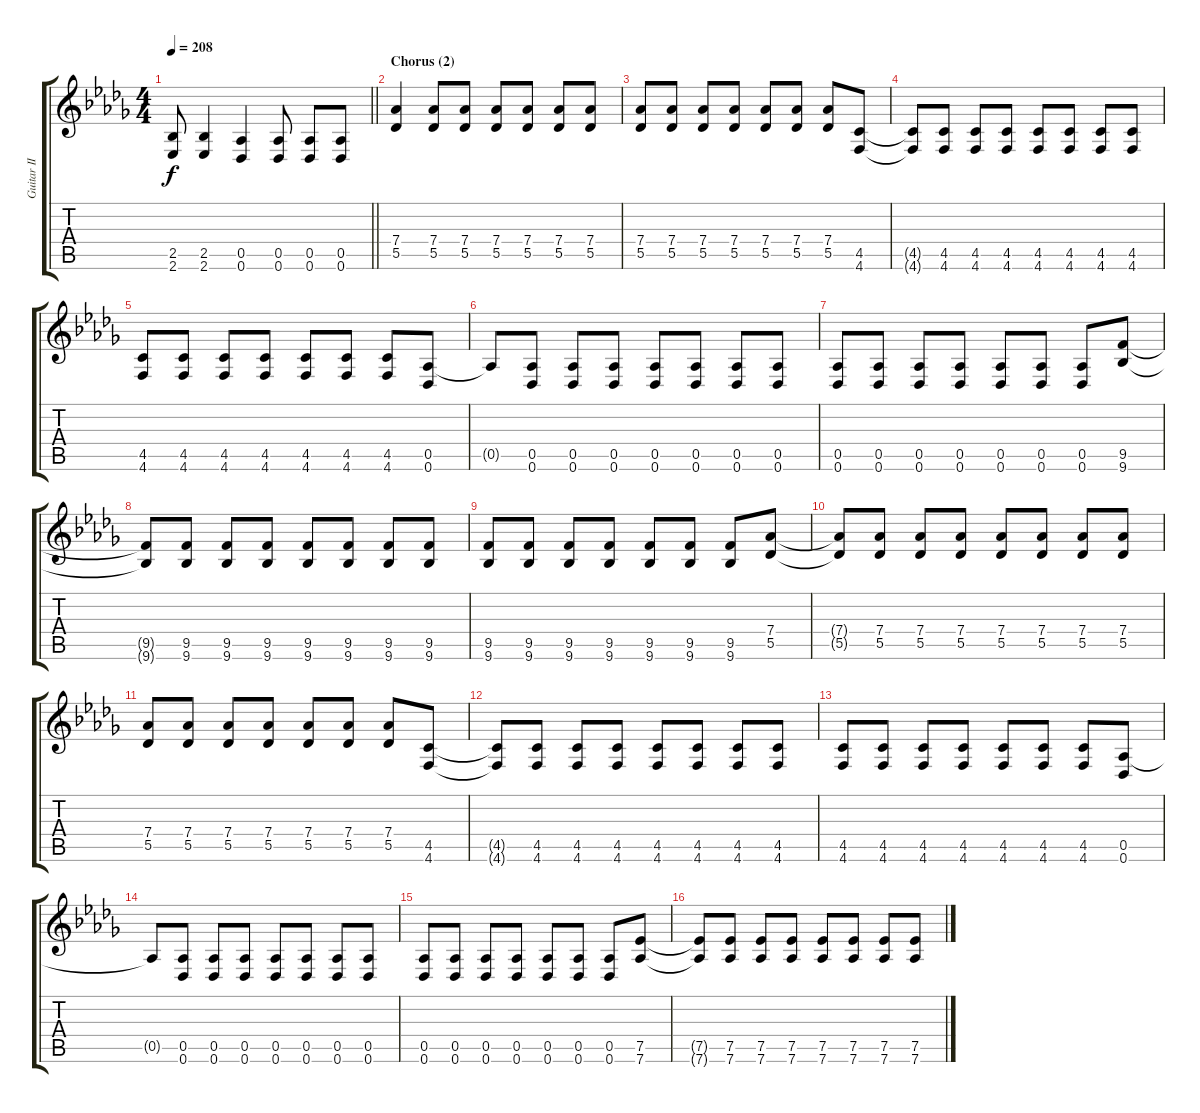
\track ("Guitar II" "Guitar II") {instrument distortionguitar}
\staff {score tabs}
\tuning (Eb4 Bb3 Gb3 Db3 Ab2 Db2) {hide}
\ts (4 4)
\tempo 208
\clef g2
\barLineRight lightlight
\ks db
(2.5{t} 2.6{t}).8{dy f} (2.5 2.6).4 (0.5 0.6).4 (0.5 0.6).8 (0.5 0.6).8 (0.5 0.6).8 |
\section ("" "Chorus (2)")
(7.4 5.5).4 (7.4 5.5).8 (7.4 5.5).8 (7.4 5.5).8 (7.4 5.5).8 (7.4 5.5).8 (7.4 5.5).8 |
(7.4 5.5).8 (7.4 5.5).8 (7.4 5.5).8 (7.4 5.5).8 (7.4 5.5).8 (7.4 5.5).8 (7.4 5.5).8 (4.5 4.6).8 |
(4.5{t} 4.6{t}).8 (4.5 4.6).8 (4.5 4.6).8 (4.5 4.6).8 (4.5 4.6).8 (4.5 4.6).8 (4.5 4.6).8 (4.5 4.6).8 |
(4.5 4.6).8 (4.5 4.6).8 (4.5 4.6).8 (4.5 4.6).8 (4.5 4.6).8 (4.5 4.6).8 (4.5 4.6).8 (0.5 0.6).8 |
0.5{t}.8 (0.5 0.6).8 (0.5 0.6).8 (0.5 0.6).8 (0.5 0.6).8 (0.5 0.6).8 (0.5 0.6).8 (0.5 0.6).8 |
(0.5 0.6).8 (0.5 0.6).8 (0.5 0.6).8 (0.5 0.6).8 (0.5 0.6).8 (0.5 0.6).8 (0.5 0.6).8 (9.5 9.6).8 |
(9.5{t} 9.6{t}).8 (9.5 9.6).8 (9.5 9.6).8 (9.5 9.6).8 (9.5 9.6).8 (9.5 9.6).8 (9.5 9.6).8 (9.5 9.6).8 |
(9.5 9.6).8 (9.5 9.6).8 (9.5 9.6).8 (9.5 9.6).8 (9.5 9.6).8 (9.5 9.6).8 (9.5 9.6).8 (7.4 5.5).8 |
(7.4{t} 5.5{t}).8 (7.4 5.5).8 (7.4 5.5).8 (7.4 5.5).8 (7.4 5.5).8 (7.4 5.5).8 (7.4 5.5).8 (7.4 5.5).8 |
(7.4 5.5).8 (7.4 5.5).8 (7.4 5.5).8 (7.4 5.5).8 (7.4 5.5).8 (7.4 5.5).8 (7.4 5.5).8 (4.5 4.6).8 |
(4.5{t} 4.6{t}).8 (4.5 4.6).8 (4.5 4.6).8 (4.5 4.6).8 (4.5 4.6).8 (4.5 4.6).8 (4.5 4.6).8 (4.5 4.6).8 |
(4.5 4.6).8 (4.5 4.6).8 (4.5 4.6).8 (4.5 4.6).8 (4.5 4.6).8 (4.5 4.6).8 (4.5 4.6).8 (0.5 0.6).8 |
0.5{t}.8 (0.5 0.6).8 (0.5 0.6).8 (0.5 0.6).8 (0.5 0.6).8 (0.5 0.6).8 (0.5 0.6).8 (0.5 0.6).8 |
(0.5 0.6).8 (0.5 0.6).8 (0.5 0.6).8 (0.5 0.6).8 (0.5 0.6).8 (0.5 0.6).8 (0.5 0.6).8 (7.5 7.6).8 |
(7.5{t} 7.6{t}).8 (7.5 7.6).8 (7.5 7.6).8 (7.5 7.6).8 (7.5 7.6).8 (7.5 7.6).8 (7.5 7.6).8 (7.5 7.6).8
